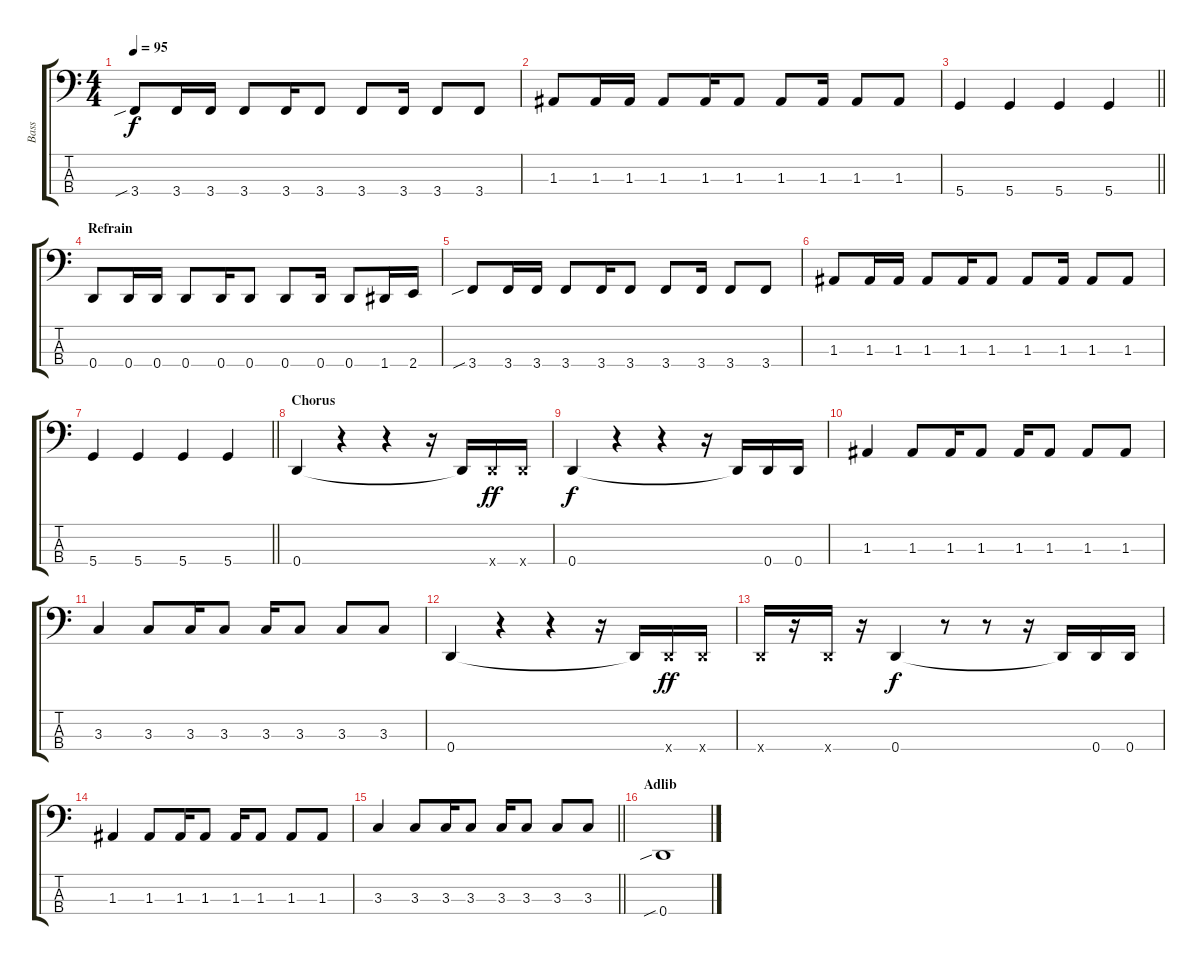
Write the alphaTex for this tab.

\track ("Bass" "Bass") {instrument electricbasspick}
\staff {score tabs}
\tuning (G2 D2 A1 D1) {hide}
\ts (4 4)
\tempo 95
\clef f4
\ks c
3.4{sib}.8{dy f} 3.4.16 3.4.16 3.4.8 3.4.16 3.4.8 3.4.8 3.4.16 3.4.8 3.4.8 |
1.3.8 1.3.16 1.3.16 1.3.8 1.3.16 1.3.8 1.3.8 1.3.16 1.3.8 1.3.8 |
\barLineRight lightlight
5.4.4 5.4.4 5.4.4 5.4.4 |
\section ("" "Refrain")
0.4.8 0.4.16 0.4.16 0.4.8 0.4.16 0.4.8 0.4.8 0.4.16 0.4.8 1.4.16 2.4.16 |
3.4{sib}.8 3.4.16 3.4.16 3.4.8 3.4.16 3.4.8 3.4.8 3.4.16 3.4.8 3.4.8 |
1.3.8 1.3.16 1.3.16 1.3.8 1.3.16 1.3.8 1.3.8 1.3.16 1.3.8 1.3.8 |
\barLineRight lightlight
5.4.4 5.4.4 5.4.4 5.4.4 |
\section ("" "Chorus")
0.4.4 r.4 r.4 r.16 0.4{t}.16 0.4{x}.16{dy ff} 0.4{x}.16 |
0.4.4{dy f} r.4 r.4 r.16 0.4{t}.16 0.4.16 0.4.16 |
1.3.4 1.3.8 1.3.16 1.3.8 1.3.16 1.3.8 1.3.8 1.3.8 |
3.3.4 3.3.8 3.3.16 3.3.8 3.3.16 3.3.8 3.3.8 3.3.8 |
0.4.4 r.4 r.4 r.16 0.4{t}.16 0.4{x}.16{dy ff} 0.4{x}.16 |
0.4{x}.16 r.16 0.4{x}.16 r.16 0.4.4{dy f} r.8 r.8 r.16 0.4{t}.16 0.4.16 0.4.16 |
1.3.4 1.3.8 1.3.16 1.3.8 1.3.16 1.3.8 1.3.8 1.3.8 |
\barLineRight lightlight
3.3.4 3.3.8 3.3.16 3.3.8 3.3.16 3.3.8 3.3.8 3.3.8 |
\section ("" "Adlib")
0.4{sib}.1
